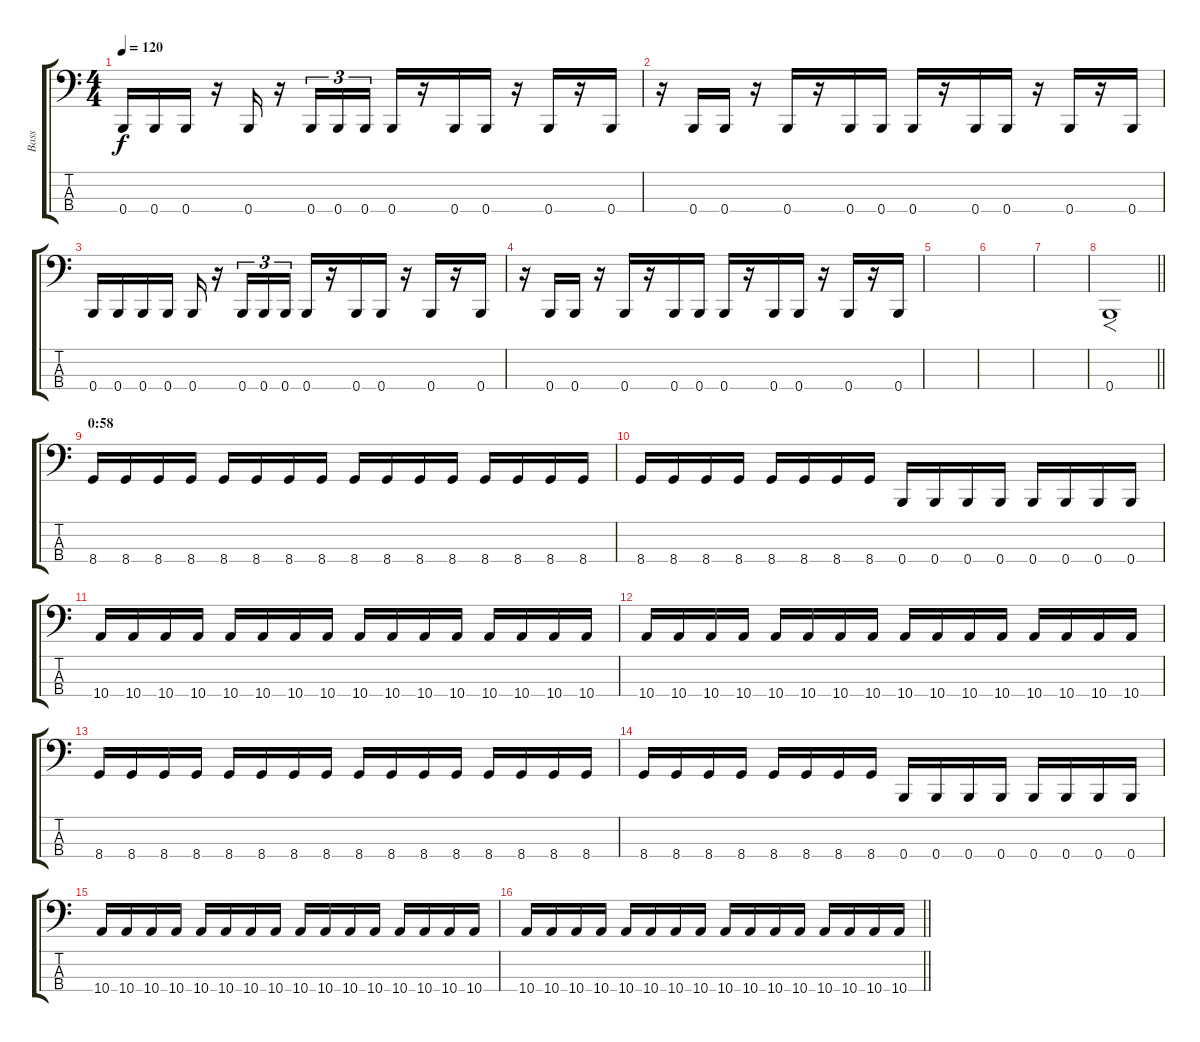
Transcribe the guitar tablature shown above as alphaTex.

\track ("Bass" "Bass") {instrument electricbasspick}
\staff {score tabs}
\tuning (E2 B1 Gb1 B0) {hide}
\ts (4 4)
\tempo 120
\clef f4
\ks c
0.4.16{dy f} 0.4.16 0.4.16 r.16 0.4.16 r.16 0.4.16{tu (3 2)} 0.4.16{tu (3 2)} 0.4.16{tu (3 2)} 0.4.16 r.16 0.4.16 0.4.16 r.16 0.4.16 r.16 0.4.16 |
r.16 0.4.16 0.4.16 r.16 0.4.16 r.16 0.4.16 0.4.16 0.4.16 r.16 0.4.16 0.4.16 r.16 0.4.16 r.16 0.4.16 |
0.4.16 0.4.16 0.4.16 0.4.16 0.4.16 r.16 0.4.16{tu (3 2)} 0.4.16{tu (3 2)} 0.4.16{tu (3 2)} 0.4.16 r.16 0.4.16 0.4.16 r.16 0.4.16 r.16 0.4.16 |
r.16 0.4.16 0.4.16 r.16 0.4.16 r.16 0.4.16 0.4.16 0.4.16 r.16 0.4.16 0.4.16 r.16 0.4.16 r.16 0.4.16 |
|
|
|
\barLineRight lightlight
0.4.1{f} |
\section ("" "0:58")
8.4.16 8.4.16 8.4.16 8.4.16 8.4.16 8.4.16 8.4.16 8.4.16 8.4.16 8.4.16 8.4.16 8.4.16 8.4.16 8.4.16 8.4.16 8.4.16 |
8.4.16 8.4.16 8.4.16 8.4.16 8.4.16 8.4.16 8.4.16 8.4.16 0.4.16 0.4.16 0.4.16 0.4.16 0.4.16 0.4.16 0.4.16 0.4.16 |
10.4.16 10.4.16 10.4.16 10.4.16 10.4.16 10.4.16 10.4.16 10.4.16 10.4.16 10.4.16 10.4.16 10.4.16 10.4.16 10.4.16 10.4.16 10.4.16 |
10.4.16 10.4.16 10.4.16 10.4.16 10.4.16 10.4.16 10.4.16 10.4.16 10.4.16 10.4.16 10.4.16 10.4.16 10.4.16 10.4.16 10.4.16 10.4.16 |
8.4.16 8.4.16 8.4.16 8.4.16 8.4.16 8.4.16 8.4.16 8.4.16 8.4.16 8.4.16 8.4.16 8.4.16 8.4.16 8.4.16 8.4.16 8.4.16 |
8.4.16 8.4.16 8.4.16 8.4.16 8.4.16 8.4.16 8.4.16 8.4.16 0.4.16 0.4.16 0.4.16 0.4.16 0.4.16 0.4.16 0.4.16 0.4.16 |
10.4.16 10.4.16 10.4.16 10.4.16 10.4.16 10.4.16 10.4.16 10.4.16 10.4.16 10.4.16 10.4.16 10.4.16 10.4.16 10.4.16 10.4.16 10.4.16 |
\barLineRight lightlight
10.4.16 10.4.16 10.4.16 10.4.16 10.4.16 10.4.16 10.4.16 10.4.16 10.4.16 10.4.16 10.4.16 10.4.16 10.4.16 10.4.16 10.4.16 10.4.16
